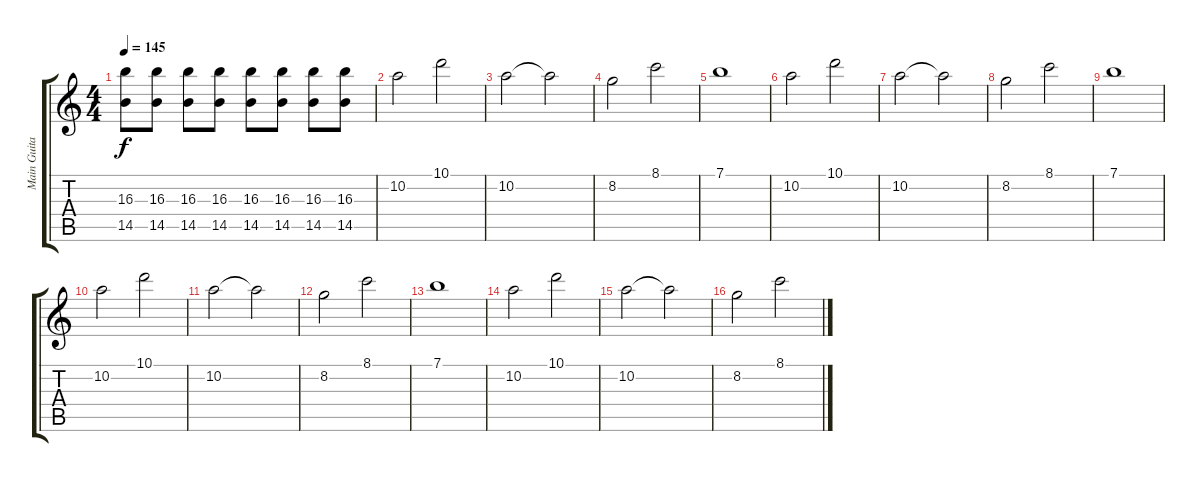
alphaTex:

\track ("Main Guitar I" "Main Guita") {instrument electricguitarjazz}
\staff {score tabs}
\tuning (E4 B3 G3 D3 A2 E2) {hide}
\ts (4 4)
\tempo 145
\clef g2
\ks c
(16.3 14.5).8{dy f} (16.3 14.5).8 (16.3 14.5).8 (16.3 14.5).8 (16.3 14.5).8 (16.3 14.5).8 (16.3 14.5).8 (16.3 14.5).8 |
10.2.2{volume 10 instrument electricguitarjazz} 10.1.2 |
10.2.2 10.2{t}.2 |
8.2.2 8.1.2 |
7.1.1 |
10.2.2{volume 13} 10.1.2 |
10.2.2 10.2{t}.2 |
8.2.2 8.1.2 |
7.1.1 |
10.2.2 10.1.2 |
10.2.2 10.2{t}.2 |
8.2.2 8.1.2 |
7.1.1 |
10.2.2 10.1.2 |
10.2.2 10.2{t}.2 |
8.2.2 8.1.2
